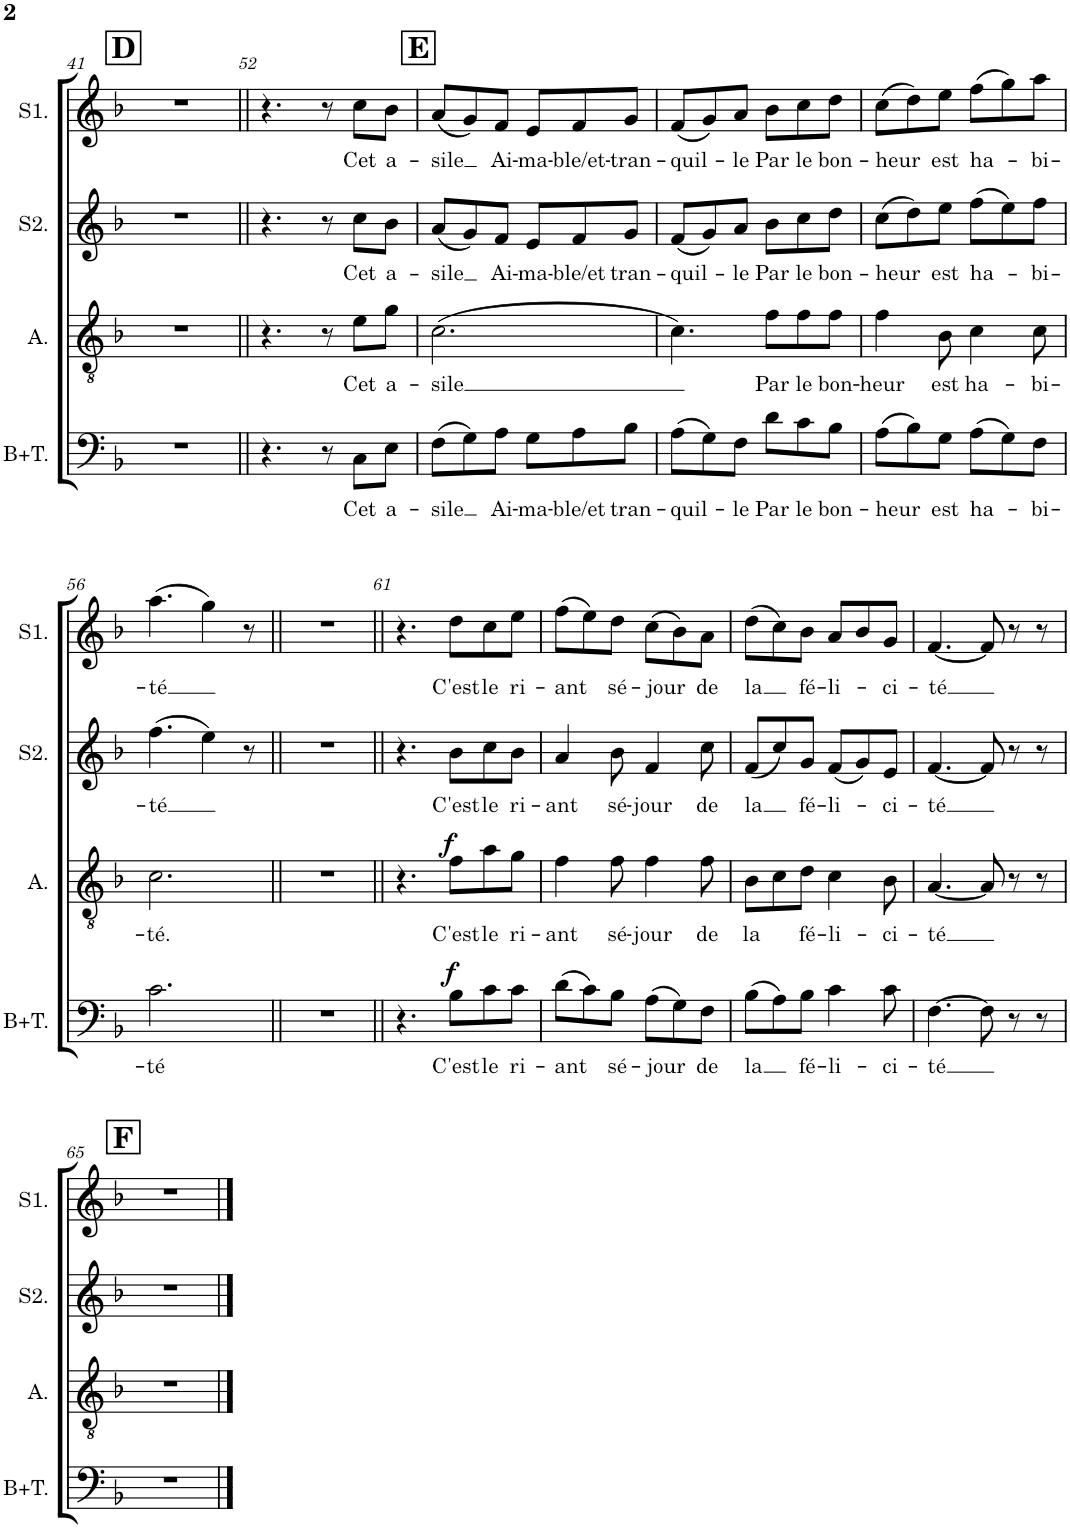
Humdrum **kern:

**kern	**text	**dynam	**kern	**text	**dynam	**kern	**text	**kern	**text
*part4	*part4	*part4	*part3	*part3	*part3	*part2	*part2	*part1	*part1
*staff4	*staff4	*staff4	*staff3	*staff3	*staff3	*staff2	*staff2	*staff1	*staff1
*I"Basse et Ténor	*	*	*I"Alto	*	*	*I"Soprano 2	*	*I"Soprano 1	*
*I'B+T.	*	*	*I'A.	*	*	*I'S2.	*	*I'S1.	*
!!LO:PB:g=z
*clefF4	*	*	*clefGv2	*	*	*clefG2	*	*clefG2	*
*k[b-]	*	*	*k[b-]	*	*	*k[b-]	*	*k[b-]	*
*M6/8	*	*	*M6/8	*	*	*M6/8	*	*M6/8	*
!!LO:REH:place=s1:a:B:cj:fs=14:t=D
=41	=41	=41	=41	=41	=41	=41	=41	=41	=41
2.r	.	.	2.r	.	.	2.r	.	2.r	.
=52||	=52||	=52||	=52||	=52||	=52||	=52||	=52||	=52||	=52||
4.r	.	.	4.r	.	.	4.r	.	4.r	.
8r	.	.	8r	.	.	8r	.	8r	.
!	!LO:LY:b	!	!	!LO:LY:b	!	!	!LO:LY:b	!	!LO:LY:b
8C\L	Cet	.	8e\L	Cet	.	8cc\L	Cet	8cc\L	Cet
!	!LO:LY:b	!	!	!LO:LY:b	!	!	!LO:LY:b	!	!LO:LY:b
8E\J	a-	.	8g\J	a-	.	8b-\J	a-	8b-\J	a-
!!LO:REH:place=s1:a:B:cj:fs=14:t=E
=53	=53	=53	=53	=53	=53	=53	=53	=53	=53
!	!LO:LY:b	!	!	!LO:LY:b	!	!	!LO:LY:b	!	!LO:LY:b
(8F\L	-sile	.	(2.c\	-sile	.	(8a/L	-sile	(8a/L	-sile
8G\)	.	.	.	.	.	8g/)	.	8g/)	.
!	!LO:LY:b	!	!	!	!	!	!LO:LY:b	!	!LO:LY:b
8A\J	Ai-	.	.	.	.	8f/J	Ai-	8f/J	Ai-
!	!LO:LY:b	!	!	!	!	!	!LO:LY:b	!	!LO:LY:b
8G\L	-ma-	.	.	.	.	8e/L	-ma-	8e/L	-ma-
!	!LO:LY:b	!	!	!	!	!	!LO:LY:b	!	!LO:LY:b
8A\	-ble/et	.	.	.	.	8f/	-ble/et	8f/	-ble/et-
!	!LO:LY:b	!	!	!	!	!	!LO:LY:b	!	!LO:LY:b
8B-\J	tran-	.	.	.	.	8g/J	tran-	8g/J	-tran-
=54	=54	=54	=54	=54	=54	=54	=54	=54	=54
!	!LO:LY:b	!	!	!	!	!	!LO:LY:b	!	!LO:LY:b
(8A\L	-quil-	.	4.c\)	.	.	(8f/L	-quil-	(8f/L	-quil-
8G\)	.	.	.	.	.	8g/)	.	8g/)	.
!	!LO:LY:b	!	!	!	!	!	!LO:LY:b	!	!LO:LY:b
8F\J	-le	.	.	.	.	8a/J	-le	8a/J	-le
!	!LO:LY:b	!	!	!LO:LY:b	!	!	!LO:LY:b	!	!LO:LY:b
8d\L	Par	.	8f\L	Par	.	8b-\L	Par	8b-\L	Par
!	!LO:LY:b	!	!	!LO:LY:b	!	!	!LO:LY:b	!	!LO:LY:b
8c\	le	.	8f\	le	.	8cc\	le	8cc\	le
!	!LO:LY:b	!	!	!LO:LY:b	!	!	!LO:LY:b	!	!LO:LY:b
8B-\J	bon-	.	8f\J	bon-	.	8dd\J	bon-	8dd\J	bon-
=55	=55	=55	=55	=55	=55	=55	=55	=55	=55
!	!LO:LY:b	!	!	!LO:LY:b	!	!	!LO:LY:b	!	!LO:LY:b
(8A\L	-heur	.	4f\	-heur	.	(8cc\L	-heur	(8cc\L	-heur
8B-\)	.	.	.	.	.	8dd\)	.	8dd\)	.
!	!LO:LY:b	!	!	!LO:LY:b	!	!	!LO:LY:b	!	!LO:LY:b
8G\J	est	.	8B-\	est	.	8ee\J	est	8ee\J	est
!	!LO:LY:b	!	!	!LO:LY:b	!	!	!LO:LY:b	!	!LO:LY:b
(8A\L	ha-	.	4c\	ha-	.	(8ff\L	ha-	(8ff\L	ha-
8G\)	.	.	.	.	.	8ee\)	.	8gg\)	.
!	!LO:LY:b	!	!	!LO:LY:b	!	!	!LO:LY:b	!	!LO:LY:b
8F\J	-bi-	.	8c\	-bi-	.	8ff\J	-bi-	8aa\J	-bi-
!!LO:LB:g=z
=56	=56	=56	=56	=56	=56	=56	=56	=56	=56
!	!LO:LY:b	!	!	!LO:LY:b	!	!	!LO:LY:b	!	!LO:LY:b
2.c\	-té	.	2.c\	-té.	.	(4.ff\	-té	(4.aa\	-té
.	.	.	.	.	.	4ee\)	.	4gg\)	.
.	.	.	.	.	.	8r	.	8r	.
=57||	=57||	=57||	=57||	=57||	=57||	=57||	=57||	=57||	=57||
2.r	.	.	2.r	.	.	2.r	.	2.r	.
=61||	=61||	=61||	=61||	=61||	=61||	=61||	=61||	=61||	=61||
4.r	.	.	4.r	.	.	4.r	.	4.r	.
!	!LO:LY:b	!LO:DY:a	!	!LO:LY:b	!LO:DY:a	!	!LO:LY:b	!	!LO:LY:b
8B-\L	C'est	f	8f\L	C'est	f	8b-\L	C'est	8dd\L	C'est
!	!LO:LY:b	!	!	!LO:LY:b	!	!	!LO:LY:b	!	!LO:LY:b
8c\	le	.	8a\	le	.	8cc\	le	8cc\	le
!	!LO:LY:b	!	!	!LO:LY:b	!	!	!LO:LY:b	!	!LO:LY:b
8c\J	ri-	.	8g\J	ri-	.	8b-\J	ri-	8ee\J	ri-
=62	=62	=62	=62	=62	=62	=62	=62	=62	=62
!	!LO:LY:b	!	!	!LO:LY:b	!	!	!LO:LY:b	!	!LO:LY:b
(8d\L	-ant	.	4f\	-ant	.	4a/	-ant	(8ff\L	-ant
8c\)	.	.	.	.	.	.	.	8ee\)	.
!	!LO:LY:b	!	!	!LO:LY:b	!	!	!LO:LY:b	!	!LO:LY:b
8B-\J	sé-	.	8f\	sé-	.	8b-\	sé-	8dd\J	sé-
!	!LO:LY:b	!	!	!LO:LY:b	!	!	!LO:LY:b	!	!LO:LY:b
(8A\L	-jour	.	4f\	-jour	.	4f/	-jour	(8cc\L	-jour
8G\)	.	.	.	.	.	.	.	8b-\)	.
!	!LO:LY:b	!	!	!LO:LY:b	!	!	!LO:LY:b	!	!LO:LY:b
8F\J	de	.	8f\	de	.	8cc\	de	8a\J	de
=63	=63	=63	=63	=63	=63	=63	=63	=63	=63
!	!LO:LY:b	!	!	!LO:LY:b	!	!	!LO:LY:b	!	!LO:LY:b
(8B-\L	la	.	8B-\L	la	.	(8f/L	-la	(8dd\L	la
8A\)	.	.	8c\	.	.	8cc/)	.	8cc\)	.
!	!LO:LY:b	!	!	!LO:LY:b	!	!	!LO:LY:b	!	!LO:LY:b
8B-\J	fé-	.	8d\J	fé-	.	8g/J	fé-	8b-\J	fé-
!	!LO:LY:b	!	!	!LO:LY:b	!	!	!LO:LY:b	!	!LO:LY:b
4c\	-li-	.	4c\	-li-	.	(8f/L	-li-	8a/L	-li-
.	.	.	.	.	.	8g/)	.	8b-/	.
!	!LO:LY:b	!	!	!LO:LY:b	!	!	!LO:LY:b	!	!LO:LY:b
8c\	-ci-	.	8B-\	-ci-	.	8e/J	-ci-	8g/J	-ci-
=64	=64	=64	=64	=64	=64	=64	=64	=64	=64
!	!LO:LY:b	!	!	!LO:LY:b	!	!	!LO:LY:b	!	!LO:LY:b
[4.F\	-té	.	[4.A/	-té	.	[4.f/	-té	[4.f/	-té
8F\]	.	.	8A/]	.	.	8f/]	.	8f/]	.
8r	.	.	8r	.	.	8r	.	8r	.
8r	.	.	8r	.	.	8r	.	8r	.
!!LO:LB:g=z
!!LO:REH:place=s1:a:B:cj:fs=14:t=F
=65	=65	=65	=65	=65	=65	=65	=65	=65	=65
2.r	.	.	2.r	.	.	2.r	.	2.r	.
==	==	==	==	==	==	==	==	==	==
*-	*-	*-	*-	*-	*-	*-	*-	*-	*-
